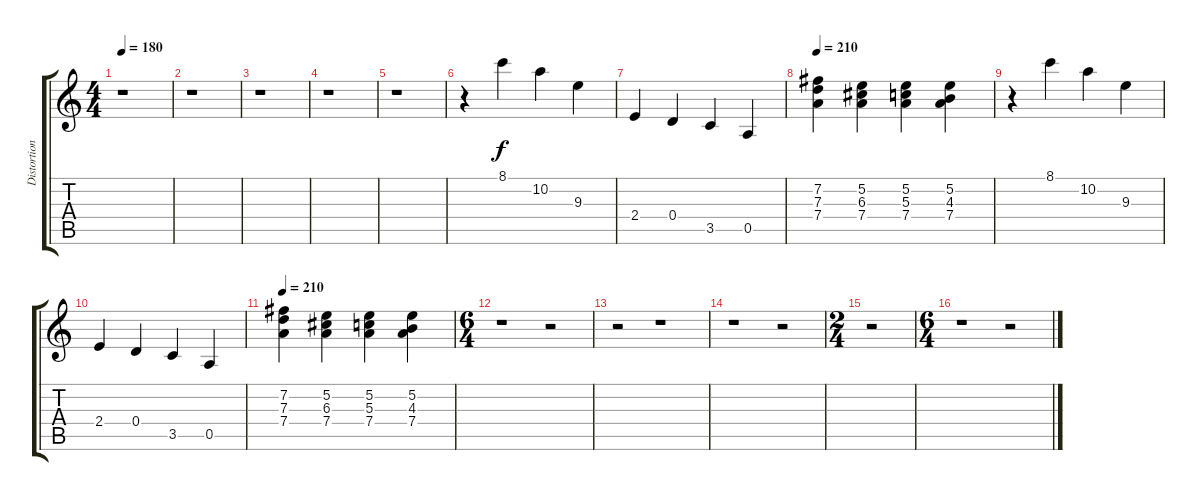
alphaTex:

\track ("Distortion Guitar" "Distortion") {instrument overdrivenguitar}
\staff {score tabs}
\tuning (E4 B3 G3 D3 A2 E2) {hide}
\ts (4 4)
\tempo 180
\clef g2
\ks c
r.1{dy f} |
r.1 |
r.1 |
r.1 |
r.1 |
r.4 8.1.4 10.2.4 9.3.4 |
2.4.4 0.4.4 3.5.4 0.5.4 |
\tempo 210
(7.2 7.3 7.4).4 (5.2 6.3 7.4).4 (5.2 5.3 7.4).4 (5.2 4.3 7.4).4 |
r.4 8.1.4 10.2.4 9.3.4 |
2.4.4 0.4.4 3.5.4 0.5.4 |
\tempo 210
(7.2 7.3 7.4).4 (5.2 6.3 7.4).4 (5.2 5.3 7.4).4 (5.2 4.3 7.4).4 |
\ts (6 4)
r.1 r.2 |
r.2 r.1 |
r.1 r.2 |
\ts (2 4)
r.2 |
\ts (6 4)
r.1 r.2
